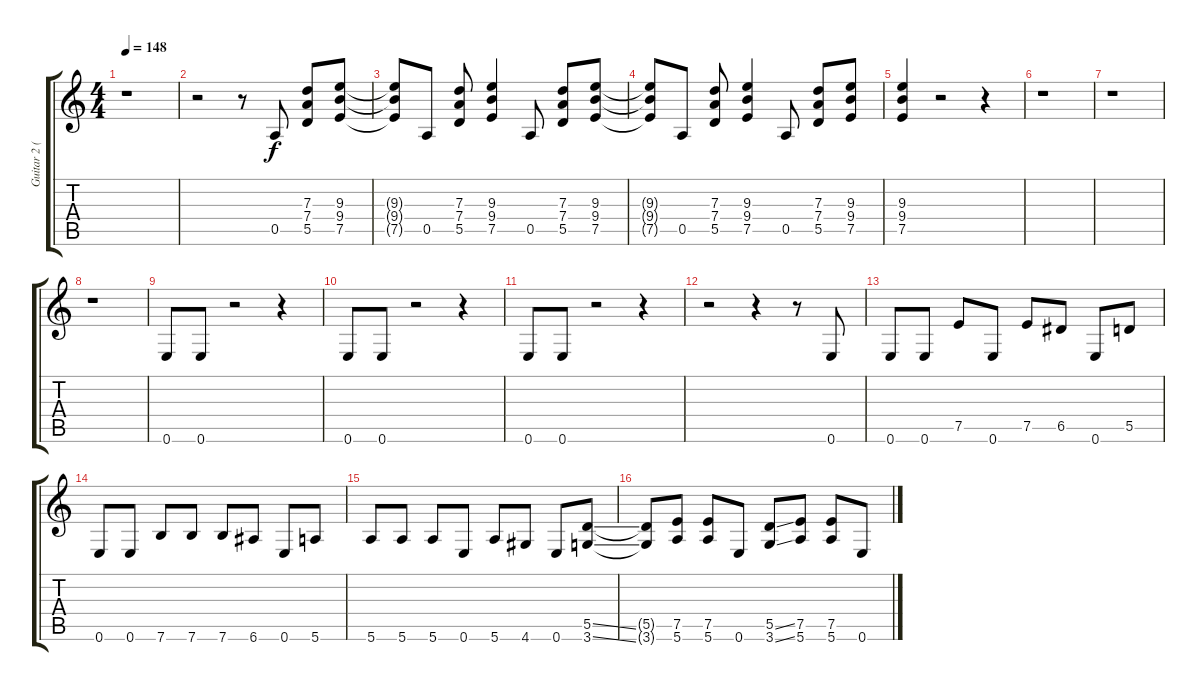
\track ("Guitar 2 (Dist.)" "Guitar 2 (") {instrument distortionguitar}
\staff {score tabs}
\tuning (E4 B3 G3 D3 A2 E2) {hide}
\ts (4 4)
\tempo 148
\clef g2
\ks c
r.1{dy f} |
r.2 r.8 0.5.8 (7.3 7.4 5.5).8 (9.3 9.4 7.5).8 |
(9.3{t} 9.4{t} 7.5{t}).8 0.5.8 (7.3 7.4 5.5).8 (9.3 9.4 7.5).4 0.5.8 (7.3 7.4 5.5).8 (9.3 9.4 7.5).8 |
(9.3{t} 9.4{t} 7.5{t}).8 0.5.8 (7.3 7.4 5.5).8 (9.3 9.4 7.5).4 0.5.8 (7.3 7.4 5.5).8 (9.3 9.4 7.5).8 |
(9.3 9.4 7.5).4 r.2 r.4 |
r.1 |
r.1 |
r.1 |
0.6.8 0.6.8 r.2 r.4 |
0.6.8 0.6.8 r.2 r.4 |
0.6.8 0.6.8 r.2 r.4 |
r.2 r.4 r.8 0.6.8 |
0.6.8 0.6.8 7.5.8 0.6.8 7.5.8 6.5.8 0.6.8 5.5.8 |
0.6.8 0.6.8 7.6.8 7.6.8 7.6.8 6.6.8 0.6.8 5.6.8 |
5.6.8 5.6.8 5.6.8 0.6.8 5.6.8 4.6.8 0.6.8 (5.5{ss} 3.6{ss}).8 |
(5.5{t} 3.6{t}).8 (7.5 5.6).8 (7.5 5.6).8 0.6.8 (5.5{ss} 3.6{ss}).8 (7.5 5.6).8 (7.5 5.6).8 0.6.8
